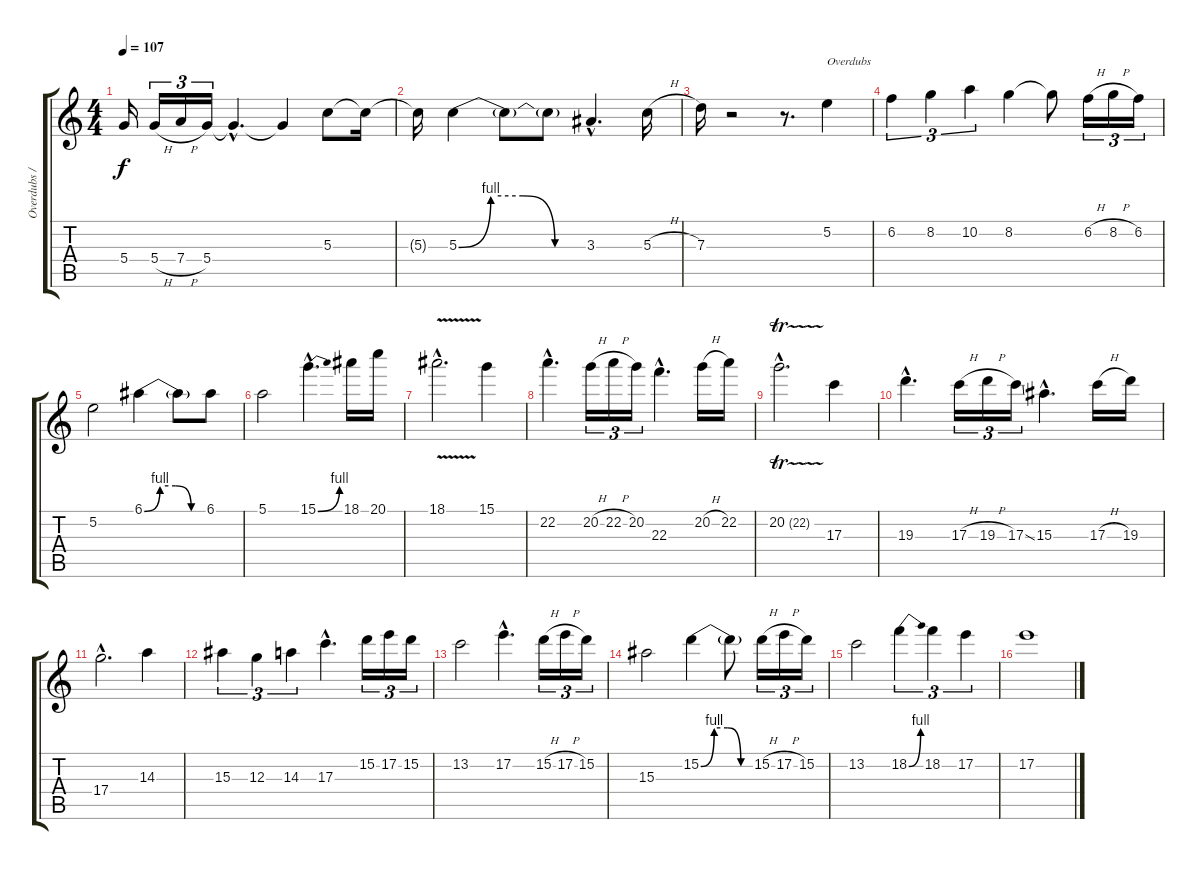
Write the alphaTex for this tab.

\track ("Overdubs / Delay" "Overdubs /") {instrument overdrivenguitar}
\staff {score tabs}
\tuning (E4 B3 G3 D3 A2 E2) {hide}
\ts (4 4)
\tempo 107
\clef g2
\ks c
5.4{t}.16{dy f} 5.4{h}.16{tu (3 2)} 7.4{h}.16{tu (3 2)} 5.4.16{tu (3 2)} 5.4{hac t}.4{d} 5.4{t}.4 5.3.8 5.3{t}.16 |
5.3{t}.16 5.3{be (custom 0 0 15 4 30 4 45 0 60 0)}.4 5.3{t}.8 5.3{t}.8 3.3{hac}.4{d} 5.3{h}.16 |
7.3.16 r.2 r.8{d} 5.2.4{txt "Overdubs" volume 16} |
6.2.4{tu (3 2)} 8.2.4{tu (3 2)} 10.2.4{tu (3 2)} 8.2.4 8.2{t}.8 6.2{h}.16{tu (3 2)} 8.2{h}.16{tu (3 2)} 6.2.16{tu (3 2)} |
5.2.2 6.1{be (custom 0 0 15 4 30 4 45 0 60 0)}.4 6.1{t}.8 6.1.8 |
5.1.2 15.1{be (bend 0 0 60 4) hac}.4{d} 18.1.16 20.1.16 |
18.1{v hac}.2{d} 15.1.4 |
22.2{hac}.4{d} 20.2{h}.16{tu (3 2)} 22.2{h}.16{tu (3 2)} 20.2.16{tu (3 2)} 22.3{hac}.4{d} 20.2{h}.16 22.2.16 |
20.2{tr (22 32) hac}.2{d} 17.3.4 |
19.3{hac}.4{d} 17.3{h}.16{tu (3 2)} 19.3{h}.16{tu (3 2)} 17.3{ss}.16{tu (3 2)} 15.3{hac}.4{d} 17.3{h}.16 19.3.16 |
17.4{hac}.2{d} 14.3.4 |
15.3.4{tu (3 2)} 12.3.4{tu (3 2)} 14.3.4{tu (3 2)} 17.3{hac}.4{d} 15.2.16{tu (3 2)} 17.2.16{tu (3 2)} 15.2.16{tu (3 2)} |
13.2.2 17.2{hac}.4{d} 15.2{h}.16{tu (3 2)} 17.2{h}.16{tu (3 2)} 15.2.16{tu (3 2)} |
15.3.2 15.2{be (custom 0 0 15 4 30 4 45 0 60 0)}.4 15.2{t}.8 15.2{h}.16{tu (3 2)} 17.2{h}.16{tu (3 2)} 15.2.16{tu (3 2)} |
13.2.2 18.2{be (bend 0 0 60 4)}.4{tu (3 2)} 18.2.4{tu (3 2)} 17.2.4{tu (3 2)} |
17.2.1
